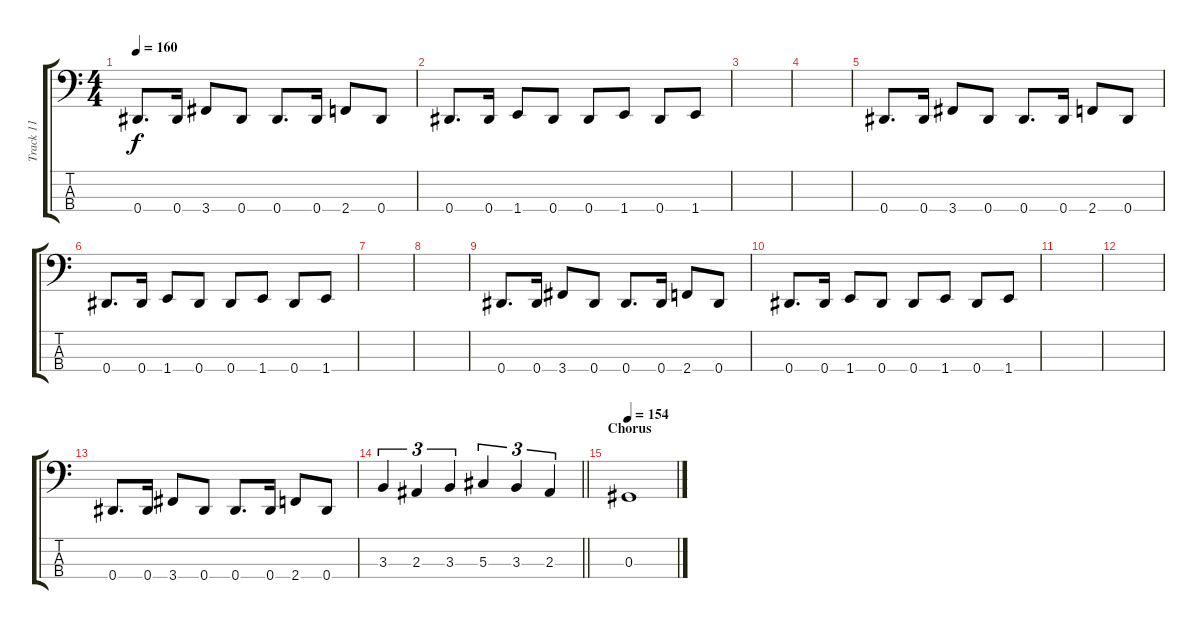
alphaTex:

\track ("Track 11" "Track 11") {instrument electricbasspick}
\staff {score tabs}
\tuning (Gb2 Db2 Ab1 Eb1) {hide}
\ts (4 4)
\tempo 160
\clef f4
\ks c
0.4.8{d dy f} 0.4.16 3.4.8 0.4.8 0.4.8{d} 0.4.16 2.4.8 0.4.8 |
0.4.8{d} 0.4.16 1.4.8 0.4.8 0.4.8 1.4.8 0.4.8 1.4.8 |
|
|
0.4.8{d} 0.4.16 3.4.8 0.4.8 0.4.8{d} 0.4.16 2.4.8 0.4.8 |
0.4.8{d} 0.4.16 1.4.8 0.4.8 0.4.8 1.4.8 0.4.8 1.4.8 |
|
|
0.4.8{d} 0.4.16 3.4.8 0.4.8 0.4.8{d} 0.4.16 2.4.8 0.4.8 |
0.4.8{d} 0.4.16 1.4.8 0.4.8 0.4.8 1.4.8 0.4.8 1.4.8 |
|
|
0.4.8{d} 0.4.16 3.4.8 0.4.8 0.4.8{d} 0.4.16 2.4.8 0.4.8 |
\barLineRight lightlight
3.3.4{tu (3 2)} 2.3.4{tu (3 2)} 3.3.4{tu (3 2)} 5.3.4{tu (3 2)} 3.3.4{tu (3 2)} 2.3.4{tu (3 2)} |
\section ("" "Chorus")
\tempo 154
0.3.1
